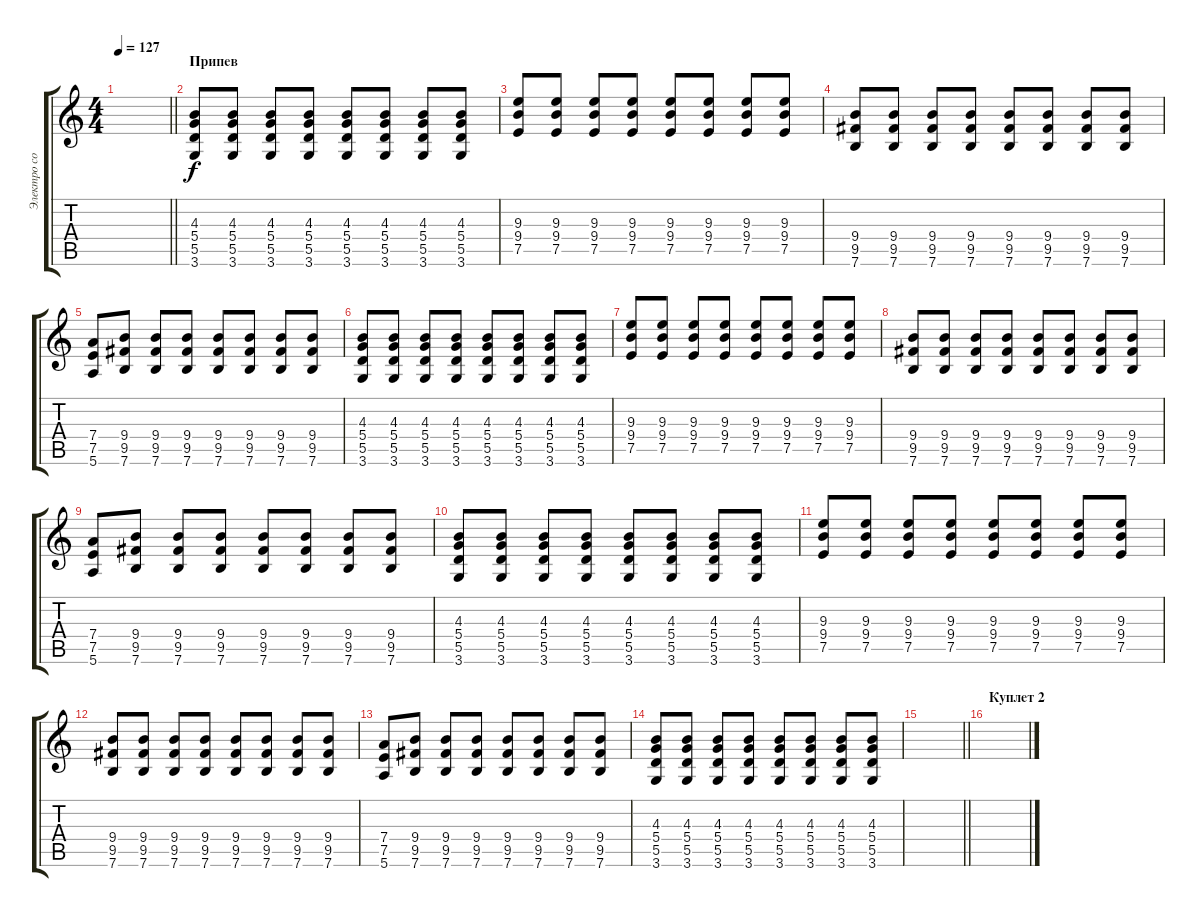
\track ("Электро соло" "Электро со") {instrument distortionguitar}
\staff {score tabs}
\tuning (E4 B3 G3 D3 A2 E2) {hide}
\ts (4 4)
\tempo 127
\clef g2
\barLineRight lightlight
\ks c
|
\section ("" "Припев")
(4.3 5.4 5.5 3.6).8 (4.3 5.4 5.5 3.6).8 (4.3 5.4 5.5 3.6).8 (4.3 5.4 5.5 3.6).8 (4.3 5.4 5.5 3.6).8 (4.3 5.4 5.5 3.6).8 (4.3 5.4 5.5 3.6).8 (4.3 5.4 5.5 3.6).8 |
(9.3 9.4 7.5).8 (9.3 9.4 7.5).8 (9.3 9.4 7.5).8 (9.3 9.4 7.5).8 (9.3 9.4 7.5).8 (9.3 9.4 7.5).8 (9.3 9.4 7.5).8 (9.3 9.4 7.5).8 |
(9.4 9.5 7.6).8 (9.4 9.5 7.6).8 (9.4 9.5 7.6).8 (9.4 9.5 7.6).8 (9.4 9.5 7.6).8 (9.4 9.5 7.6).8 (9.4 9.5 7.6).8 (9.4 9.5 7.6).8 |
(7.4 7.5 5.6).8 (9.4 9.5 7.6).8 (9.4 9.5 7.6).8 (9.4 9.5 7.6).8 (9.4 9.5 7.6).8 (9.4 9.5 7.6).8 (9.4 9.5 7.6).8 (9.4 9.5 7.6).8 |
(4.3 5.4 5.5 3.6).8 (4.3 5.4 5.5 3.6).8 (4.3 5.4 5.5 3.6).8 (4.3 5.4 5.5 3.6).8 (4.3 5.4 5.5 3.6).8 (4.3 5.4 5.5 3.6).8 (4.3 5.4 5.5 3.6).8 (4.3 5.4 5.5 3.6).8 |
(9.3 9.4 7.5).8 (9.3 9.4 7.5).8 (9.3 9.4 7.5).8 (9.3 9.4 7.5).8 (9.3 9.4 7.5).8 (9.3 9.4 7.5).8 (9.3 9.4 7.5).8 (9.3 9.4 7.5).8 |
(9.4 9.5 7.6).8 (9.4 9.5 7.6).8 (9.4 9.5 7.6).8 (9.4 9.5 7.6).8 (9.4 9.5 7.6).8 (9.4 9.5 7.6).8 (9.4 9.5 7.6).8 (9.4 9.5 7.6).8 |
(7.4 7.5 5.6).8 (9.4 9.5 7.6).8 (9.4 9.5 7.6).8 (9.4 9.5 7.6).8 (9.4 9.5 7.6).8 (9.4 9.5 7.6).8 (9.4 9.5 7.6).8 (9.4 9.5 7.6).8 |
(4.3 5.4 5.5 3.6).8 (4.3 5.4 5.5 3.6).8 (4.3 5.4 5.5 3.6).8 (4.3 5.4 5.5 3.6).8 (4.3 5.4 5.5 3.6).8 (4.3 5.4 5.5 3.6).8 (4.3 5.4 5.5 3.6).8 (4.3 5.4 5.5 3.6).8 |
(9.3 9.4 7.5).8 (9.3 9.4 7.5).8 (9.3 9.4 7.5).8 (9.3 9.4 7.5).8 (9.3 9.4 7.5).8 (9.3 9.4 7.5).8 (9.3 9.4 7.5).8 (9.3 9.4 7.5).8 |
(9.4 9.5 7.6).8 (9.4 9.5 7.6).8 (9.4 9.5 7.6).8 (9.4 9.5 7.6).8 (9.4 9.5 7.6).8 (9.4 9.5 7.6).8 (9.4 9.5 7.6).8 (9.4 9.5 7.6).8 |
(7.4 7.5 5.6).8 (9.4 9.5 7.6).8 (9.4 9.5 7.6).8 (9.4 9.5 7.6).8 (9.4 9.5 7.6).8 (9.4 9.5 7.6).8 (9.4 9.5 7.6).8 (9.4 9.5 7.6).8 |
(4.3 5.4 5.5 3.6).8 (4.3 5.4 5.5 3.6).8 (4.3 5.4 5.5 3.6).8 (4.3 5.4 5.5 3.6).8 (4.3 5.4 5.5 3.6).8 (4.3 5.4 5.5 3.6).8 (4.3 5.4 5.5 3.6).8 (4.3 5.4 5.5 3.6).8 |
\barLineRight lightlight
|
\section ("" "Куплет 2")
